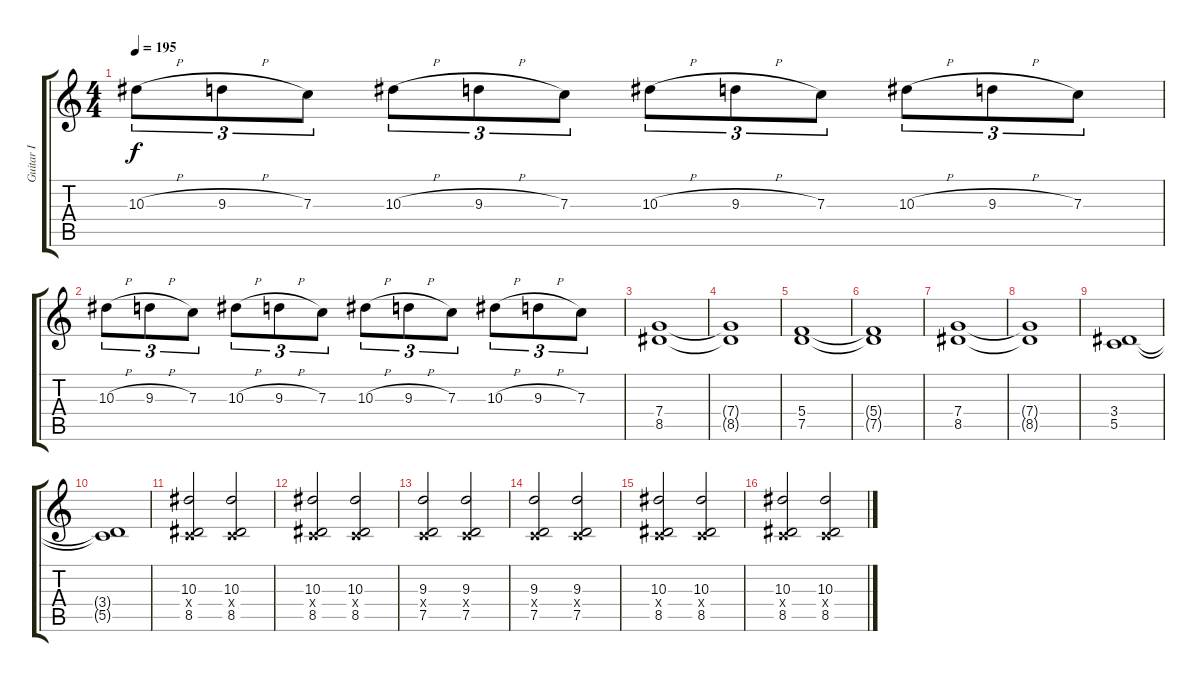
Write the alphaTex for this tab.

\track ("Guitar I" "Guitar I") {instrument distortionguitar}
\staff {score tabs}
\tuning (D4 A3 F3 C3 G2 C2) {hide}
\ts (4 4)
\tempo 195
\clef g2
\ks c
10.3{h}.8{tu (3 2) dy f} 9.3{h}.8{tu (3 2)} 7.3.8{tu (3 2)} 10.3{h}.8{tu (3 2)} 9.3{h}.8{tu (3 2)} 7.3.8{tu (3 2)} 10.3{h}.8{tu (3 2)} 9.3{h}.8{tu (3 2)} 7.3.8{tu (3 2)} 10.3{h}.8{tu (3 2)} 9.3{h}.8{tu (3 2)} 7.3.8{tu (3 2)} |
10.3{h}.8{tu (3 2)} 9.3{h}.8{tu (3 2)} 7.3.8{tu (3 2)} 10.3{h}.8{tu (3 2)} 9.3{h}.8{tu (3 2)} 7.3.8{tu (3 2)} 10.3{h}.8{tu (3 2)} 9.3{h}.8{tu (3 2)} 7.3.8{tu (3 2)} 10.3{h}.8{tu (3 2)} 9.3{h}.8{tu (3 2)} 7.3.8{tu (3 2)} |
(7.4 8.5).1 |
(7.4{t} 8.5{t}).1 |
(5.4 7.5).1 |
(5.4{t} 7.5{t}).1 |
(7.4 8.5).1 |
(7.4{t} 8.5{t}).1 |
(3.4 5.5).1 |
(3.4{t} 5.5{t}).1 |
(10.3 0.4{x} 8.5).2 (10.3 0.4{x} 8.5).2 |
(10.3 0.4{x} 8.5).2 (10.3 0.4{x} 8.5).2 |
(9.3 0.4{x} 7.5).2 (9.3 0.4{x} 7.5).2 |
(9.3 0.4{x} 7.5).2 (9.3 0.4{x} 7.5).2 |
(10.3 0.4{x} 8.5).2 (10.3 0.4{x} 8.5).2 |
(10.3 0.4{x} 8.5).2 (10.3 0.4{x} 8.5).2
